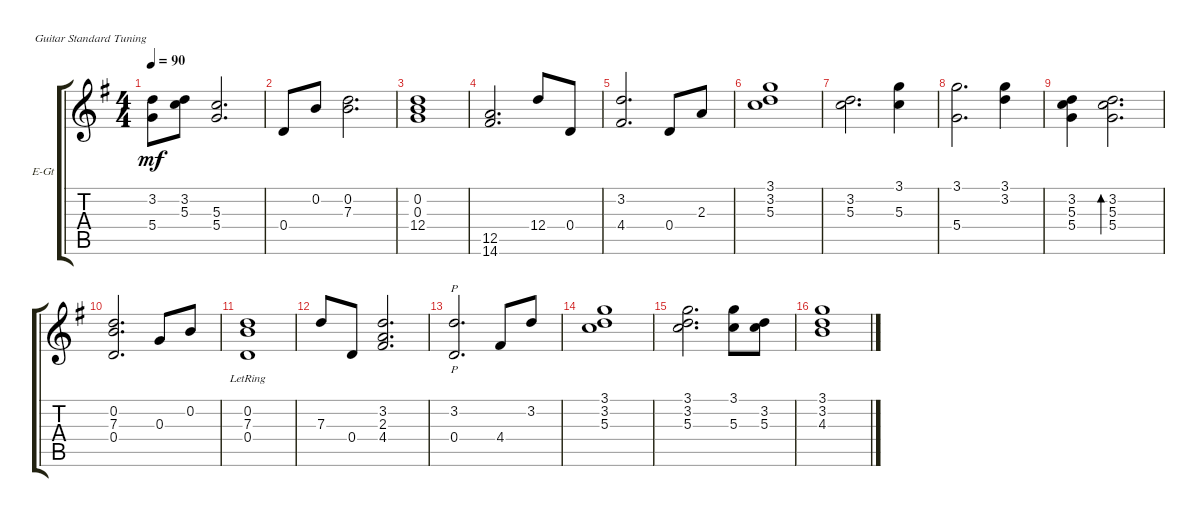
\defaultSystemsLayout 4
\bracketExtendMode groupsimilarinstruments
\firstSystemTrackNameOrientation horizontal
\otherSystemsTrackNameOrientation horizontal
\track ("Electric Guitar" "E-Gt") {instrument overdrivenguitar}
\staff {score tabs}
\tuning (E4 B3 G3 D3 A2 E2)
\ts (4 4)
\tempo 90
\clef g2
\scale
0.333333
\ks g
(5.4 3.2).8{dy mf} (5.3 3.2).8 (5.4 5.3).2{d} |
\scale
0.333333 0.4.8 0.2.8 (0.2 7.3).2{d} |
\scale
0.333333 (0.3 0.2 12.4).1 |
\scale
0.333333 (14.6 12.5).2{d} 12.4.8 0.4.8 |
\scale
0.333333 (4.4 3.2).2{d} 0.4.8 2.3.8 |
\scale
0.333333 (5.3 3.2 3.1).1 |
\scale
0.333333 (5.3 3.2).2{d} (5.3 3.1).4 |
\scale
0.333333 (5.4 3.1).2{d} (3.2 3.1).4 |
\scale
0.333333 (5.4 5.3 3.2).4 (5.4 5.3 3.2).2{d bd 107} |
\scale
0.333333 (0.4 0.2 7.3).2{d} 0.3.8 0.2.8 |
\scale
0.333333 (0.4{lr} 0.2{lr} 7.3{lr}).1 |
\scale
0.333333 7.3.8 0.4.8 (4.4 2.3 3.2).2{d} |
\scale
0.333333 (0.4 3.2).2{p d} 4.4.8 3.2.8 |
\scale
0.333333 (5.3 3.2 3.1).1 |
\scale
0.333333 (5.3 3.2 3.1).2{d} (5.3 3.1).8 (5.3 3.2).8 |
\scale
0.333333 (4.3 3.2 3.1).1
